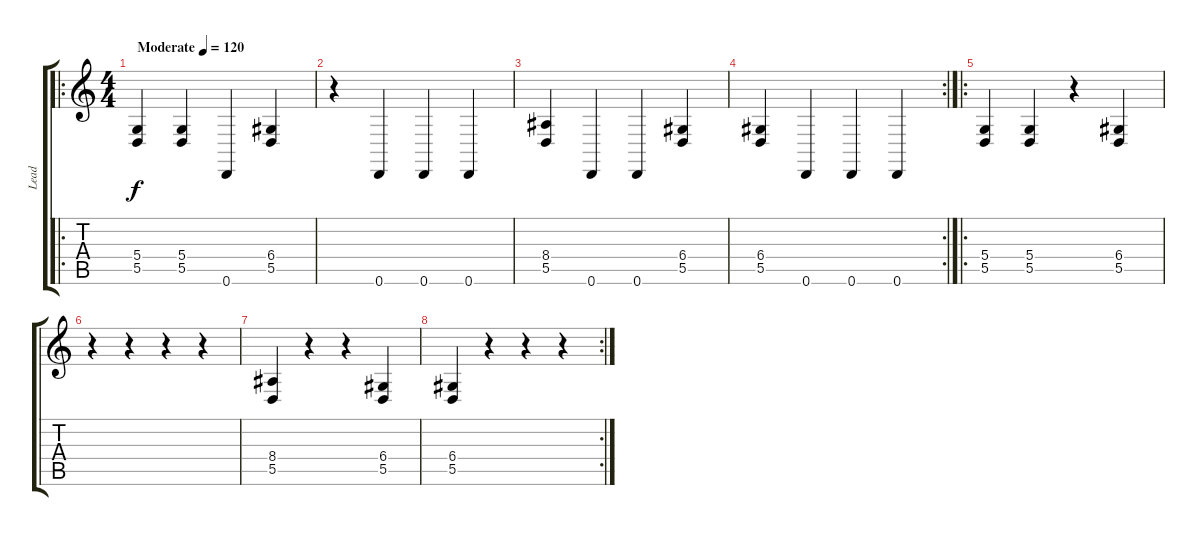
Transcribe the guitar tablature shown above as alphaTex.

\track ("Lead" "Lead") {instrument lead2sawtooth}
\staff {score tabs}
\tuning (E4 B3 G3 D3 A2 D2) {hide}
\ro
\ts (4 4)
\tempo (120 "Moderate")
\clef g2
\ks c
(5.4 5.5).4{dy f instrument lead2sawtooth} (5.4 5.5).4 0.6.4 (6.4 5.5).4 |
r.4 0.6.4 0.6.4 0.6.4 |
(8.4 5.5).4 0.6.4 0.6.4 (6.4 5.5).4 |
\rc 2
(6.4 5.5).4 0.6.4 0.6.4 0.6.4 |
\ro
(5.4 5.5).4 (5.4 5.5).4 r.4 (6.4 5.5).4 |
r.4 r.4 r.4 r.4 |
(8.4 5.5).4 r.4 r.4 (6.4 5.5).4 |
\rc 2
(6.4 5.5).4 r.4 r.4 r.4
